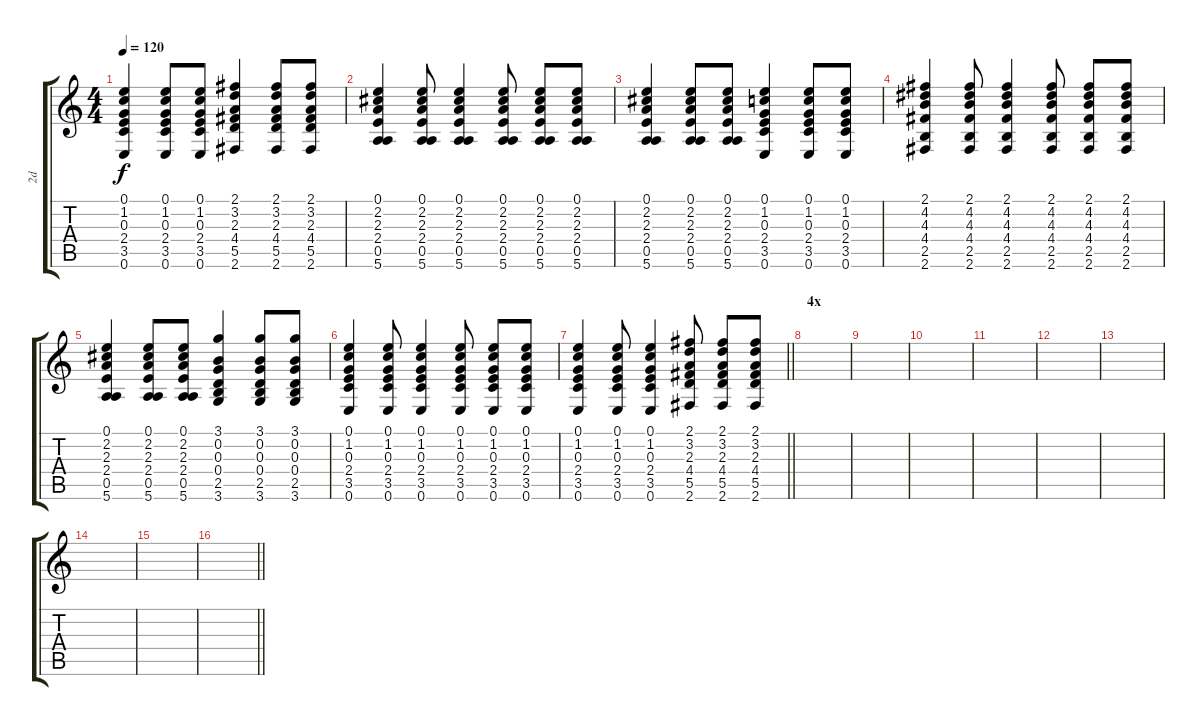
\track ("2d" "2d") {instrument acousticguitarsteel}
\staff {score tabs}
\tuning (E4 B3 G3 D3 A2 E2) {hide}
\ts (4 4)
\tempo 120
\clef g2
\ks c
(0.1 1.2 0.3 2.4 3.5 0.6).4{dy f} (0.1 1.2 0.3 2.4 3.5 0.6).8 (0.1 1.2 0.3 2.4 3.5 0.6).8 (2.1 3.2 2.3 4.4 5.5 2.6).4 (2.1 3.2 2.3 4.4 5.5 2.6).8 (2.1 3.2 2.3 4.4 5.5 2.6).8 |
(0.1 2.2 2.3 2.4 0.5 5.6).4 (0.1 2.2 2.3 2.4 0.5 5.6).8 (0.1 2.2 2.3 2.4 0.5 5.6).4 (0.1 2.2 2.3 2.4 0.5 5.6).8 (0.1 2.2 2.3 2.4 0.5 5.6).8 (0.1 2.2 2.3 2.4 0.5 5.6).8 |
(0.1 2.2 2.3 2.4 0.5 5.6).4 (0.1 2.2 2.3 2.4 0.5 5.6).8 (0.1 2.2 2.3 2.4 0.5 5.6).8 (0.1 1.2 0.3 2.4 3.5 0.6).4 (0.1 1.2 0.3 2.4 3.5 0.6).8 (0.1 1.2 0.3 2.4 3.5 0.6).8 |
(2.1 4.2 4.3 4.4 2.5 2.6).4 (2.1 4.2 4.3 4.4 2.5 2.6).8 (2.1 4.2 4.3 4.4 2.5 2.6).4 (2.1 4.2 4.3 4.4 2.5 2.6).8 (2.1 4.2 4.3 4.4 2.5 2.6).8 (2.1 4.2 4.3 4.4 2.5 2.6).8 |
(0.1 2.2 2.3 2.4 0.5 5.6).4 (0.1 2.2 2.3 2.4 0.5 5.6).8 (0.1 2.2 2.3 2.4 0.5 5.6).8 (3.1 0.2 0.3 0.4 2.5 3.6).4 (3.1 0.2 0.3 0.4 2.5 3.6).8 (3.1 0.2 0.3 0.4 2.5 3.6).8 |
(0.1 1.2 0.3 2.4 3.5 0.6).4 (0.1 1.2 0.3 2.4 3.5 0.6).8 (0.1 1.2 0.3 2.4 3.5 0.6).4 (0.1 1.2 0.3 2.4 3.5 0.6).8 (0.1 1.2 0.3 2.4 3.5 0.6).8 (0.1 1.2 0.3 2.4 3.5 0.6).8 |
\barLineRight lightlight
(0.1 1.2 0.3 2.4 3.5 0.6).4 (0.1 1.2 0.3 2.4 3.5 0.6).8 (0.1 1.2 0.3 2.4 3.5 0.6).4 (2.1 3.2 2.3 4.4 5.5 2.6).8 (2.1 3.2 2.3 4.4 5.5 2.6).8 (2.1 3.2 2.3 4.4 5.5 2.6).8 |
\section ("" "4х")
|
|
|
|
|
|
|
|
\barLineRight lightlight
